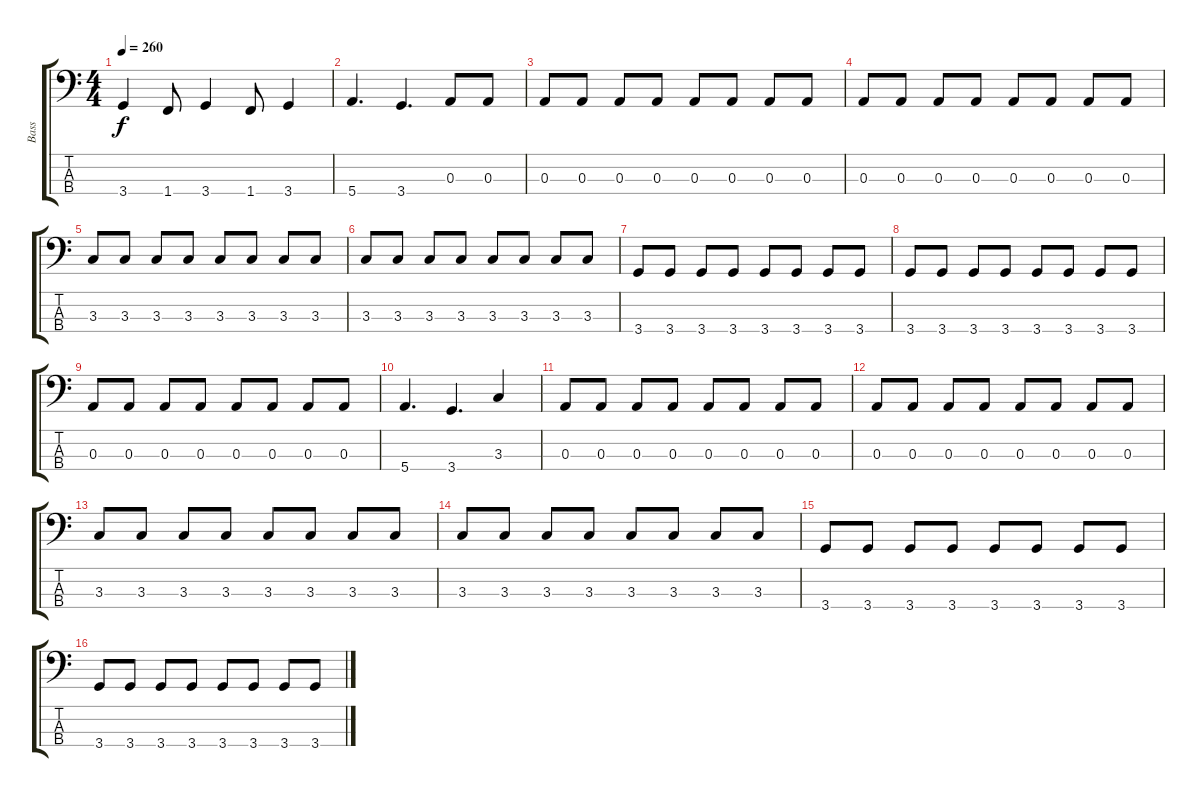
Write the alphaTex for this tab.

\track ("Bass" "Bass") {instrument electricbasspick}
\staff {score tabs}
\tuning (G2 D2 A1 E1) {hide}
\ts (4 4)
\tempo 260
\clef f4
\ks c
3.4.4{dy f} 1.4.8 3.4.4 1.4.8 3.4.4 |
5.4.4{d} 3.4.4{d} 0.3.8 0.3.8 |
0.3.8 0.3.8 0.3.8 0.3.8 0.3.8 0.3.8 0.3.8 0.3.8 |
0.3.8 0.3.8 0.3.8 0.3.8 0.3.8 0.3.8 0.3.8 0.3.8 |
3.3.8 3.3.8 3.3.8 3.3.8 3.3.8 3.3.8 3.3.8 3.3.8 |
3.3.8 3.3.8 3.3.8 3.3.8 3.3.8 3.3.8 3.3.8 3.3.8 |
3.4.8 3.4.8 3.4.8 3.4.8 3.4.8 3.4.8 3.4.8 3.4.8 |
3.4.8 3.4.8 3.4.8 3.4.8 3.4.8 3.4.8 3.4.8 3.4.8 |
0.3.8 0.3.8 0.3.8 0.3.8 0.3.8 0.3.8 0.3.8 0.3.8 |
5.4.4{d} 3.4.4{d} 3.3.4 |
0.3.8 0.3.8 0.3.8 0.3.8 0.3.8 0.3.8 0.3.8 0.3.8 |
0.3.8 0.3.8 0.3.8 0.3.8 0.3.8 0.3.8 0.3.8 0.3.8 |
3.3.8 3.3.8 3.3.8 3.3.8 3.3.8 3.3.8 3.3.8 3.3.8 |
3.3.8 3.3.8 3.3.8 3.3.8 3.3.8 3.3.8 3.3.8 3.3.8 |
3.4.8 3.4.8 3.4.8 3.4.8 3.4.8 3.4.8 3.4.8 3.4.8 |
3.4.8 3.4.8 3.4.8 3.4.8 3.4.8 3.4.8 3.4.8 3.4.8
